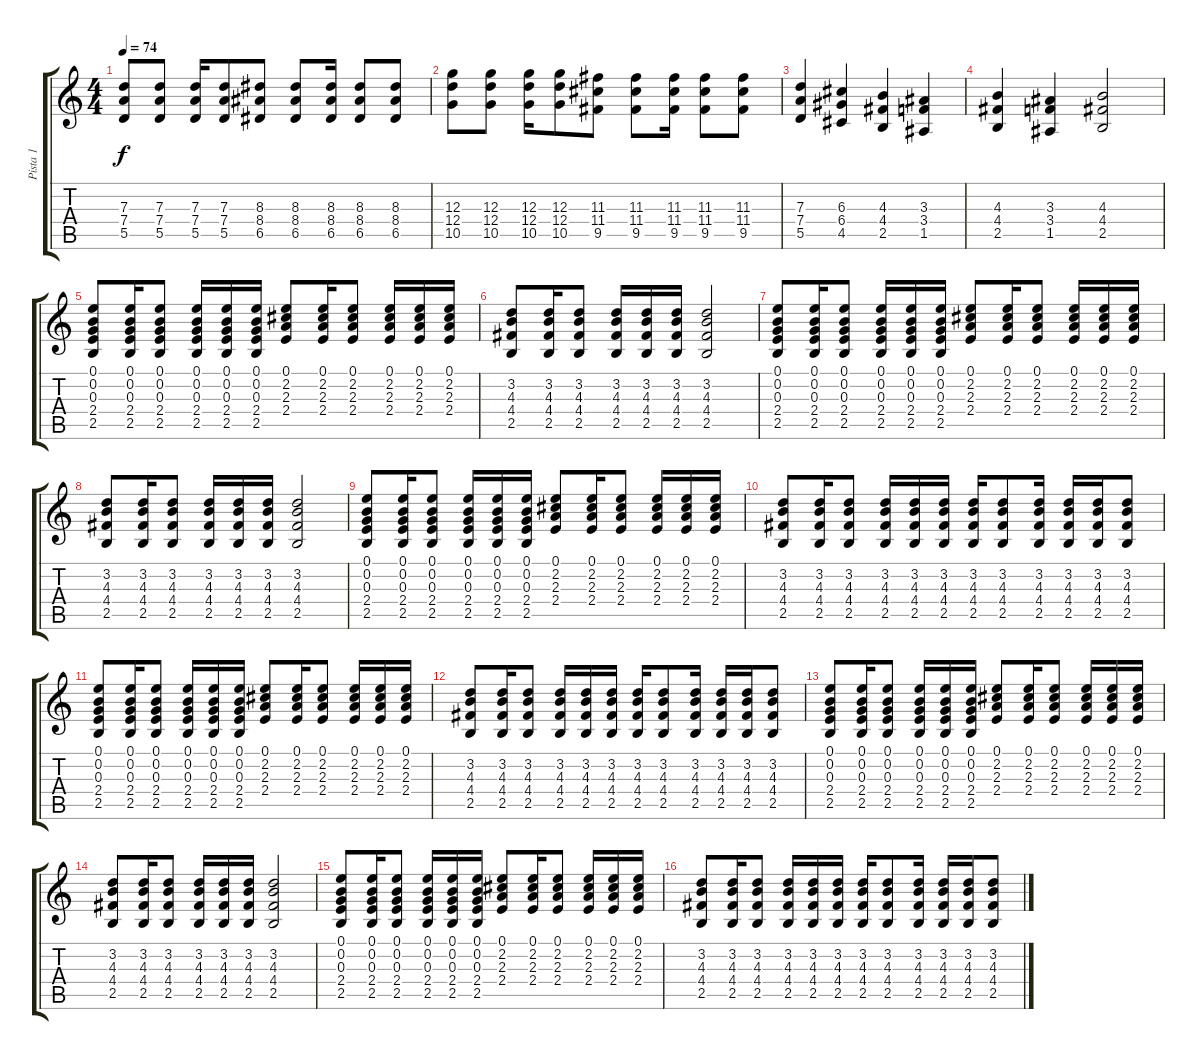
\track ("Pista 1" "Pista 1") {instrument electricguitarclean}
\staff {score tabs}
\tuning (E4 B3 G3 D3 A2 E2) {hide}
\ts (4 4)
\tempo 74
\clef g2
\ks c
(7.3 7.4 5.5).8{dy f} (7.3 7.4 5.5).8 (7.3 7.4 5.5).16 (7.3 7.4 5.5).8 (8.3 8.4 6.5).8 (8.3 8.4 6.5).8 (8.3 8.4 6.5).16 (8.3 8.4 6.5).8 (8.3 8.4 6.5).8 |
(12.3 12.4 10.5).8 (12.3 12.4 10.5).8 (12.3 12.4 10.5).16 (12.3 12.4 10.5).8 (11.3 11.4 9.5).8 (11.3 11.4 9.5).8 (11.3 11.4 9.5).16 (11.3 11.4 9.5).8 (11.3 11.4 9.5).8 |
(7.3 7.4 5.5).4 (6.3 6.4 4.5).4 (4.3 4.4 2.5).4 (3.3 3.4 1.5).4 |
(4.3 4.4 2.5).4 (3.3 3.4 1.5).4 (4.3 4.4 2.5).2 |
(0.1 0.2 0.3 2.4 2.5).8 (0.1 0.2 0.3 2.4 2.5).16 (0.1 0.2 0.3 2.4 2.5).8 (0.1 0.2 0.3 2.4 2.5).16 (0.1 0.2 0.3 2.4 2.5).16 (0.1 0.2 0.3 2.4 2.5).16 (0.1 2.2 2.3 2.4).8 (0.1 2.2 2.3 2.4).16 (0.1 2.2 2.3 2.4).8 (0.1 2.2 2.3 2.4).16 (0.1 2.2 2.3 2.4).16 (0.1 2.2 2.3 2.4).16 |
(3.2 4.3 4.4 2.5).8 (3.2 4.3 4.4 2.5).16 (3.2 4.3 4.4 2.5).8 (3.2 4.3 4.4 2.5).16 (3.2 4.3 4.4 2.5).16 (3.2 4.3 4.4 2.5).16 (3.2 4.3 4.4 2.5).2 |
(0.1 0.2 0.3 2.4 2.5).8 (0.1 0.2 0.3 2.4 2.5).16 (0.1 0.2 0.3 2.4 2.5).8 (0.1 0.2 0.3 2.4 2.5).16 (0.1 0.2 0.3 2.4 2.5).16 (0.1 0.2 0.3 2.4 2.5).16 (0.1 2.2 2.3 2.4).8 (0.1 2.2 2.3 2.4).16 (0.1 2.2 2.3 2.4).8 (0.1 2.2 2.3 2.4).16 (0.1 2.2 2.3 2.4).16 (0.1 2.2 2.3 2.4).16 |
(3.2 4.3 4.4 2.5).8 (3.2 4.3 4.4 2.5).16 (3.2 4.3 4.4 2.5).8 (3.2 4.3 4.4 2.5).16 (3.2 4.3 4.4 2.5).16 (3.2 4.3 4.4 2.5).16 (3.2 4.3 4.4 2.5).2 |
(0.1 0.2 0.3 2.4 2.5).8 (0.1 0.2 0.3 2.4 2.5).16 (0.1 0.2 0.3 2.4 2.5).8 (0.1 0.2 0.3 2.4 2.5).16 (0.1 0.2 0.3 2.4 2.5).16 (0.1 0.2 0.3 2.4 2.5).16 (0.1 2.2 2.3 2.4).8 (0.1 2.2 2.3 2.4).16 (0.1 2.2 2.3 2.4).8 (0.1 2.2 2.3 2.4).16 (0.1 2.2 2.3 2.4).16 (0.1 2.2 2.3 2.4).16 |
(3.2 4.3 4.4 2.5).8 (3.2 4.3 4.4 2.5).16 (3.2 4.3 4.4 2.5).8 (3.2 4.3 4.4 2.5).16 (3.2 4.3 4.4 2.5).16 (3.2 4.3 4.4 2.5).16 (3.2 4.3 4.4 2.5).16 (3.2 4.3 4.4 2.5).8 (3.2 4.3 4.4 2.5).16 (3.2 4.3 4.4 2.5).16 (3.2 4.3 4.4 2.5).16 (3.2 4.3 4.4 2.5).8 |
(0.1 0.2 0.3 2.4 2.5).8 (0.1 0.2 0.3 2.4 2.5).16 (0.1 0.2 0.3 2.4 2.5).8 (0.1 0.2 0.3 2.4 2.5).16 (0.1 0.2 0.3 2.4 2.5).16 (0.1 0.2 0.3 2.4 2.5).16 (0.1 2.2 2.3 2.4).8 (0.1 2.2 2.3 2.4).16 (0.1 2.2 2.3 2.4).8 (0.1 2.2 2.3 2.4).16 (0.1 2.2 2.3 2.4).16 (0.1 2.2 2.3 2.4).16 |
(3.2 4.3 4.4 2.5).8 (3.2 4.3 4.4 2.5).16 (3.2 4.3 4.4 2.5).8 (3.2 4.3 4.4 2.5).16 (3.2 4.3 4.4 2.5).16 (3.2 4.3 4.4 2.5).16 (3.2 4.3 4.4 2.5).16 (3.2 4.3 4.4 2.5).8 (3.2 4.3 4.4 2.5).16 (3.2 4.3 4.4 2.5).16 (3.2 4.3 4.4 2.5).16 (3.2 4.3 4.4 2.5).8 |
(0.1 0.2 0.3 2.4 2.5).8 (0.1 0.2 0.3 2.4 2.5).16 (0.1 0.2 0.3 2.4 2.5).8 (0.1 0.2 0.3 2.4 2.5).16 (0.1 0.2 0.3 2.4 2.5).16 (0.1 0.2 0.3 2.4 2.5).16 (0.1 2.2 2.3 2.4).8 (0.1 2.2 2.3 2.4).16 (0.1 2.2 2.3 2.4).8 (0.1 2.2 2.3 2.4).16 (0.1 2.2 2.3 2.4).16 (0.1 2.2 2.3 2.4).16 |
(3.2 4.3 4.4 2.5).8 (3.2 4.3 4.4 2.5).16 (3.2 4.3 4.4 2.5).8 (3.2 4.3 4.4 2.5).16 (3.2 4.3 4.4 2.5).16 (3.2 4.3 4.4 2.5).16 (3.2 4.3 4.4 2.5).2 |
(0.1 0.2 0.3 2.4 2.5).8 (0.1 0.2 0.3 2.4 2.5).16 (0.1 0.2 0.3 2.4 2.5).8 (0.1 0.2 0.3 2.4 2.5).16 (0.1 0.2 0.3 2.4 2.5).16 (0.1 0.2 0.3 2.4 2.5).16 (0.1 2.2 2.3 2.4).8 (0.1 2.2 2.3 2.4).16 (0.1 2.2 2.3 2.4).8 (0.1 2.2 2.3 2.4).16 (0.1 2.2 2.3 2.4).16 (0.1 2.2 2.3 2.4).16 |
(3.2 4.3 4.4 2.5).8 (3.2 4.3 4.4 2.5).16 (3.2 4.3 4.4 2.5).8 (3.2 4.3 4.4 2.5).16 (3.2 4.3 4.4 2.5).16 (3.2 4.3 4.4 2.5).16 (3.2 4.3 4.4 2.5).16 (3.2 4.3 4.4 2.5).8 (3.2 4.3 4.4 2.5).16 (3.2 4.3 4.4 2.5).16 (3.2 4.3 4.4 2.5).16 (3.2 4.3 4.4 2.5).8
